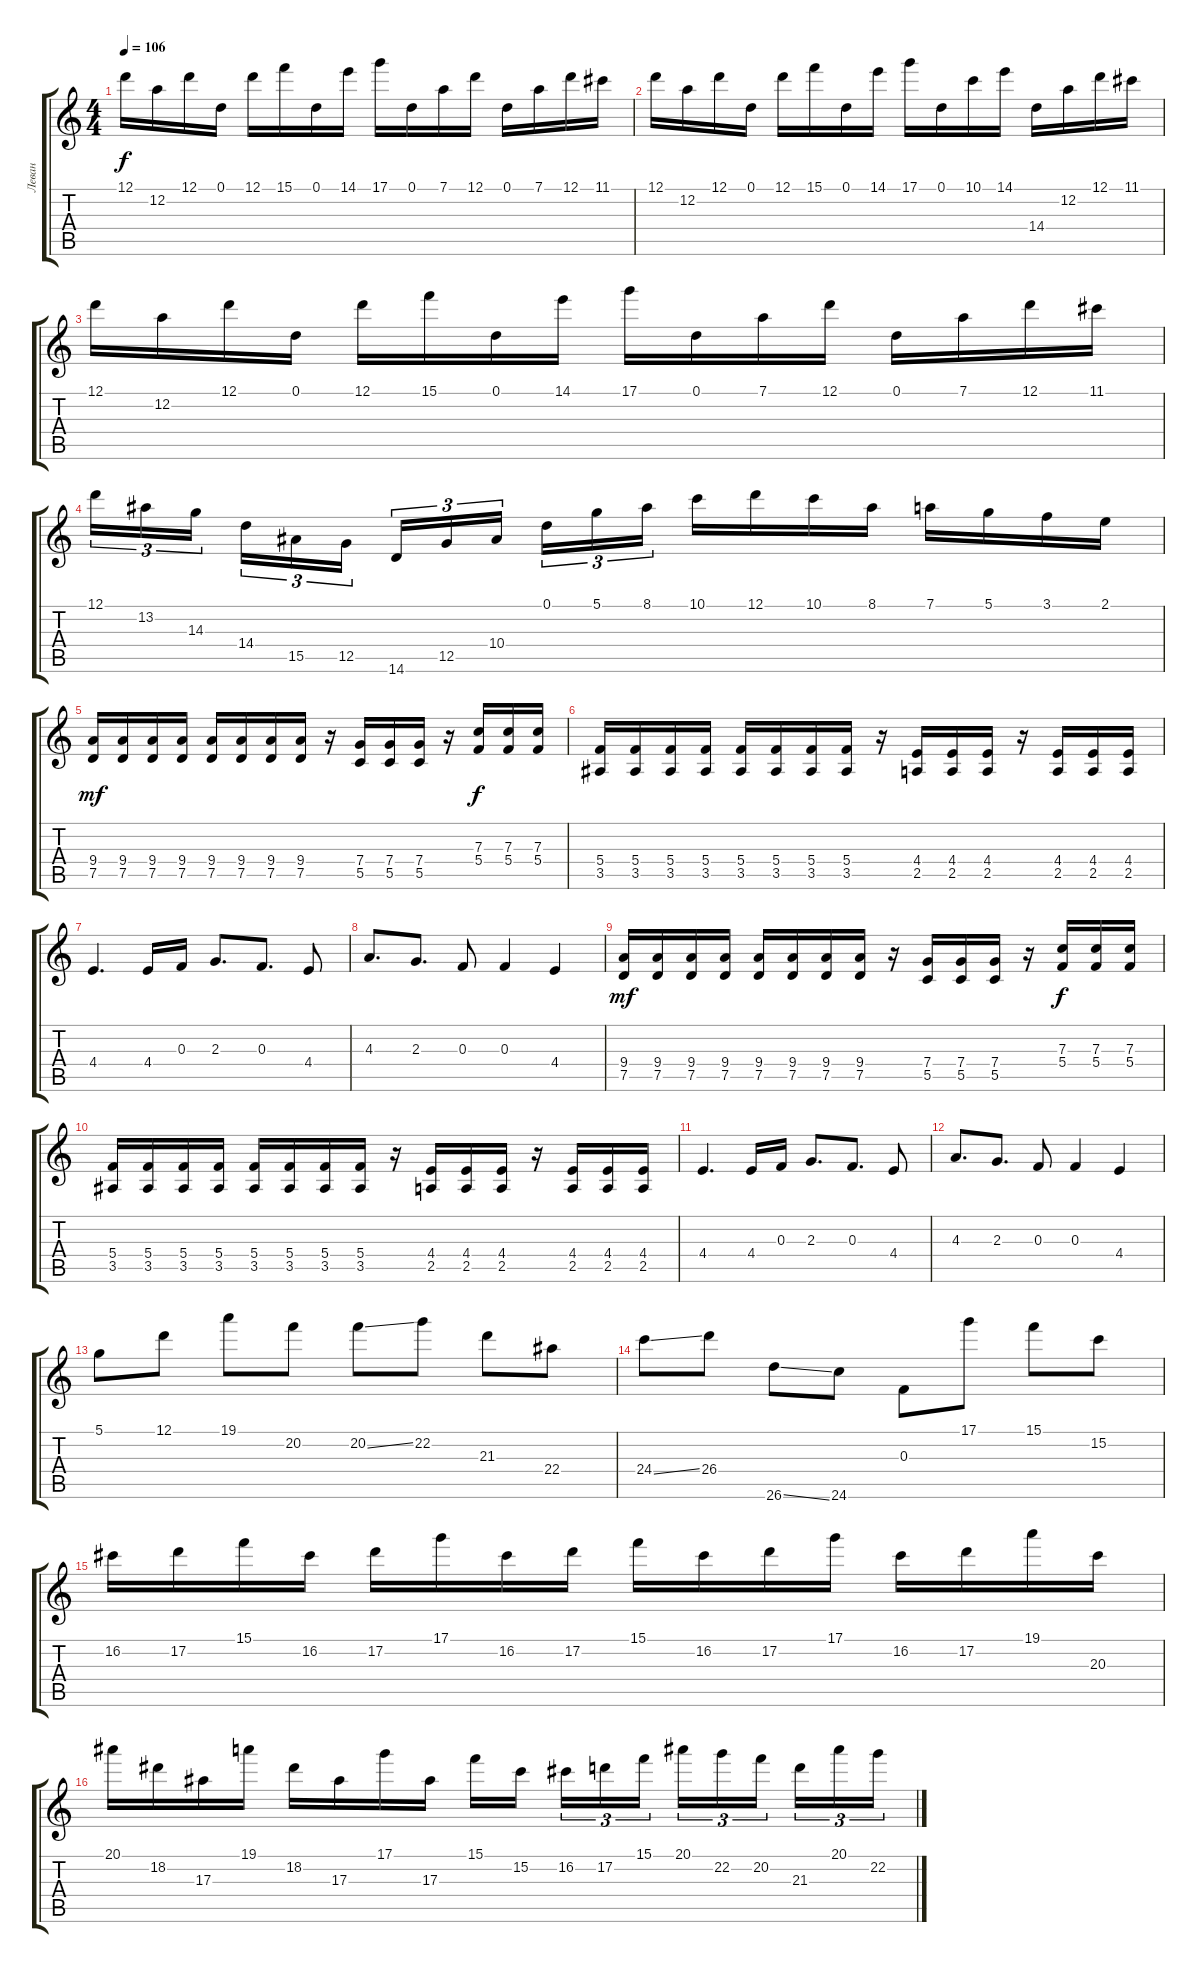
\track ("Леван" "Леван") {instrument distortionguitar}
\staff {score tabs}
\tuning (D4 A3 F3 C3 G2 C2) {hide}
\ts (4 4)
\tempo 106
\clef g2
\ks c
12.1.16{dy f balance 8} 12.2.16 12.1.16 0.1.16 12.1.16 15.1.16 0.1.16 14.1.16 17.1.16 0.1.16 7.1.16 12.1.16 0.1.16 7.1.16 12.1.16 11.1.16 |
12.1.16 12.2.16 12.1.16 0.1.16 12.1.16 15.1.16 0.1.16 14.1.16 17.1.16 0.1.16 10.1.16 14.1.16 14.4.16 12.2.16 12.1.16 11.1.16 |
12.1.16 12.2.16 12.1.16 0.1.16 12.1.16 15.1.16 0.1.16 14.1.16 17.1.16 0.1.16 7.1.16 12.1.16 0.1.16 7.1.16 12.1.16 11.1.16 |
12.1.16{tu (3 2)} 13.2.16{tu (3 2)} 14.3.16{tu (3 2)} 14.4.16{tu (3 2)} 15.5.16{tu (3 2)} 12.5.16{tu (3 2)} 14.6.16{tu (3 2)} 12.5.16{tu (3 2)} 10.4.16{tu (3 2)} 0.1.16{tu (3 2)} 5.1.16{tu (3 2)} 8.1.16{tu (3 2)} 10.1.16 12.1.16 10.1.16 8.1.16 7.1.16 5.1.16 3.1.16 2.1.16 |
(9.4 7.5).16{dy mf balance 0} (9.4 7.5).16 (9.4 7.5).16 (9.4 7.5).16 (9.4 7.5).16 (9.4 7.5).16 (9.4 7.5).16 (9.4 7.5).16 r.16 (7.4 5.5).16 (7.4 5.5).16 (7.4 5.5).16 r.16 (7.3 5.4).16{dy f} (7.3 5.4).16 (7.3 5.4).16 |
(5.4 3.5).16 (5.4 3.5).16 (5.4 3.5).16 (5.4 3.5).16 (5.4 3.5).16 (5.4 3.5).16 (5.4 3.5).16 (5.4 3.5).16 r.16 (4.4 2.5).16 (4.4 2.5).16 (4.4 2.5).16 r.16 (4.4 2.5).16 (4.4 2.5).16 (4.4 2.5).16 |
4.4.4{d} 4.4.16 0.3.16 2.3.8{d} 0.3.8{d} 4.4.8 |
4.3.8{d} 2.3.8{d} 0.3.8 0.3.4 4.4.4 |
(9.4 7.5).16{dy mf balance 0} (9.4 7.5).16 (9.4 7.5).16 (9.4 7.5).16 (9.4 7.5).16 (9.4 7.5).16 (9.4 7.5).16 (9.4 7.5).16 r.16 (7.4 5.5).16 (7.4 5.5).16 (7.4 5.5).16 r.16 (7.3 5.4).16{dy f} (7.3 5.4).16 (7.3 5.4).16 |
(5.4 3.5).16 (5.4 3.5).16 (5.4 3.5).16 (5.4 3.5).16 (5.4 3.5).16 (5.4 3.5).16 (5.4 3.5).16 (5.4 3.5).16 r.16 (4.4 2.5).16 (4.4 2.5).16 (4.4 2.5).16 r.16 (4.4 2.5).16 (4.4 2.5).16 (4.4 2.5).16 |
4.4.4{d} 4.4.16 0.3.16 2.3.8{d} 0.3.8{d} 4.4.8 |
4.3.8{d} 2.3.8{d} 0.3.8 0.3.4 4.4.4 |
5.1.8{balance 6} 12.1.8 19.1.8 20.2.8 20.2{ss}.8 22.2.8 21.3.8 22.4.8 |
24.4{ss}.8 26.4.8 26.6{ss}.8 24.6.8 0.3.8 17.1.8 15.1.8 15.2.8 |
16.2.16 17.2.16 15.1.16 16.2.16 17.2.16 17.1.16 16.2.16 17.2.16 15.1.16 16.2.16 17.2.16 17.1.16 16.2.16 17.2.16 19.1.16 20.3.16 |
20.1.16 18.2.16 17.3.16 19.1.16 18.2.16 17.3.16 17.1.16 17.3.16 15.1.16 15.2.16 16.2.16{tu (3 2)} 17.2.16{tu (3 2)} 15.1.16{tu (3 2)} 20.1.16{tu (3 2)} 22.2.16{tu (3 2)} 20.2.16{tu (3 2)} 21.3.16{tu (3 2)} 20.1.16{tu (3 2)} 22.2.16{tu (3 2)}
